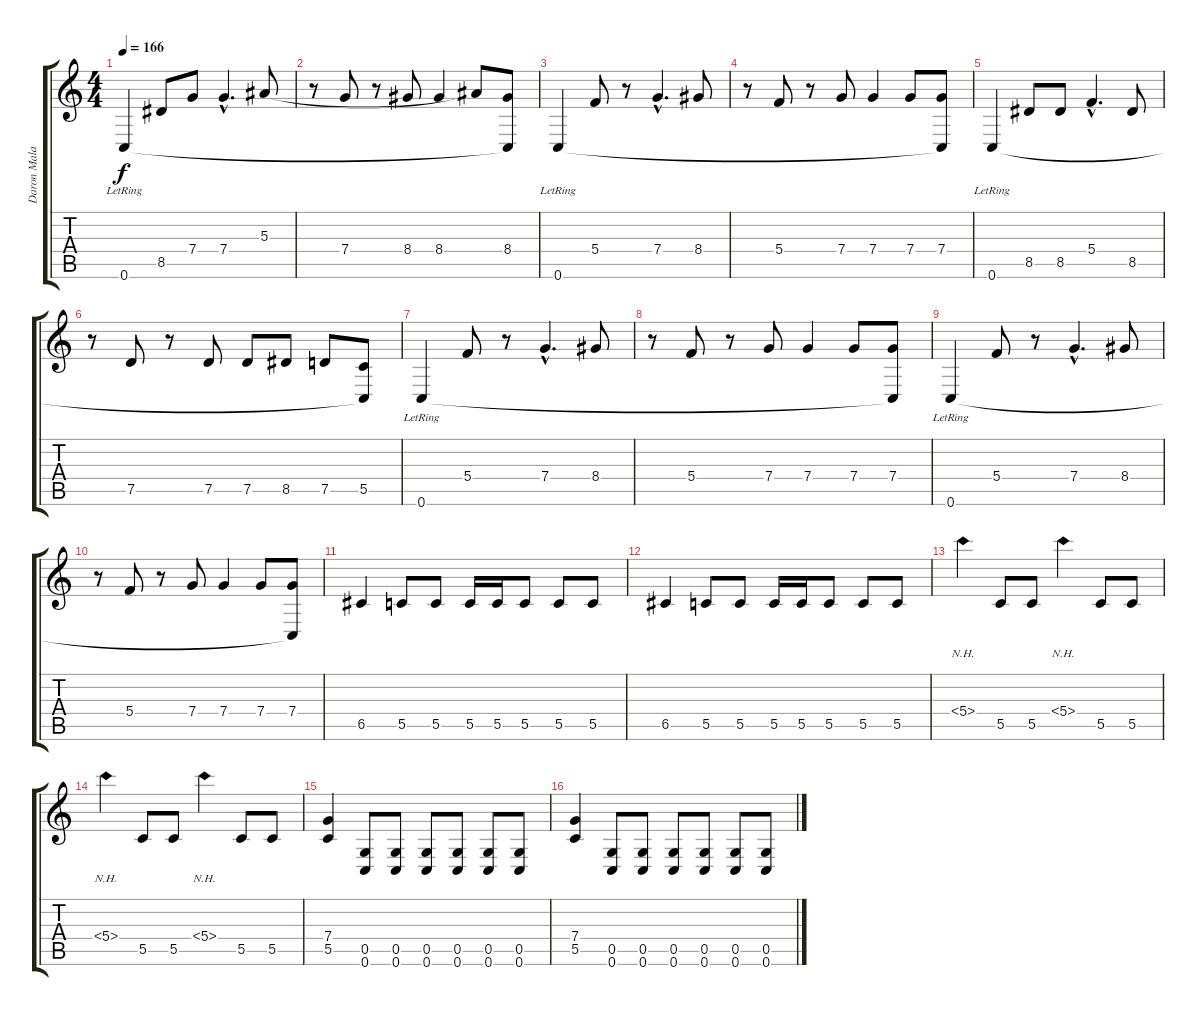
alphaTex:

\track ("Daron Malakian" "Daron Mala") {instrument distortionguitar}
\staff {score tabs}
\tuning (D4 A3 F3 C3 G2 C2) {hide}
\ts (4 4)
\tempo 166
\clef g2
\ks c
0.6{lr}.4{dy f} 8.5.8 7.4{t}.8 7.4{hac}.4{d} 5.3.8 |
r.8 7.4.8 r.8 8.4.8 8.4.4 5.3{t}.8 (8.4 0.6{t}).8 |
0.6{lr}.4 5.4.8 r.8 7.4{hac}.4{d} 8.4.8 |
r.8 5.4.8 r.8 7.4.8 7.4.4 7.4.8 (7.4 0.6{t}).8 |
0.6{lr}.4 8.5.8 8.5.8 5.4{hac}.4{d} 8.5.8 |
r.8 7.5.8 r.8 7.5.8 7.5.8 8.5.8 7.5.8 (5.5 0.6{t}).8 |
0.6{lr}.4 5.4.8 r.8 7.4{hac}.4{d} 8.4.8 |
r.8 5.4.8 r.8 7.4.8 7.4.4 7.4.8 (7.4 0.6{t}).8 |
0.6{lr}.4 5.4.8 r.8 7.4{hac}.4{d} 8.4.8 |
r.8 5.4.8 r.8 7.4.8 7.4.4 7.4.8 (7.4 0.6{t}).8 |
6.5.4{instrument distortionguitar} 5.5.8 5.5.8 5.5.16 5.5.16 5.5.8 5.5.8 5.5.8 |
6.5.4 5.5.8 5.5.8 5.5.16 5.5.16 5.5.8 5.5.8 5.5.8 |
5.4{nh}.4 5.5.8 5.5.8 5.4{nh}.4 5.5.8 5.5.8 |
5.4{nh}.4 5.5.8 5.5.8 5.4{nh}.4 5.5.8 5.5.8 |
(7.4 5.5).4 (0.5 0.6).8 (0.5 0.6).8 (0.5 0.6).8 (0.5 0.6).8 (0.5 0.6).8 (0.5 0.6).8 |
(7.4 5.5).4 (0.5 0.6).8 (0.5 0.6).8 (0.5 0.6).8 (0.5 0.6).8 (0.5 0.6).8 (0.5 0.6).8
